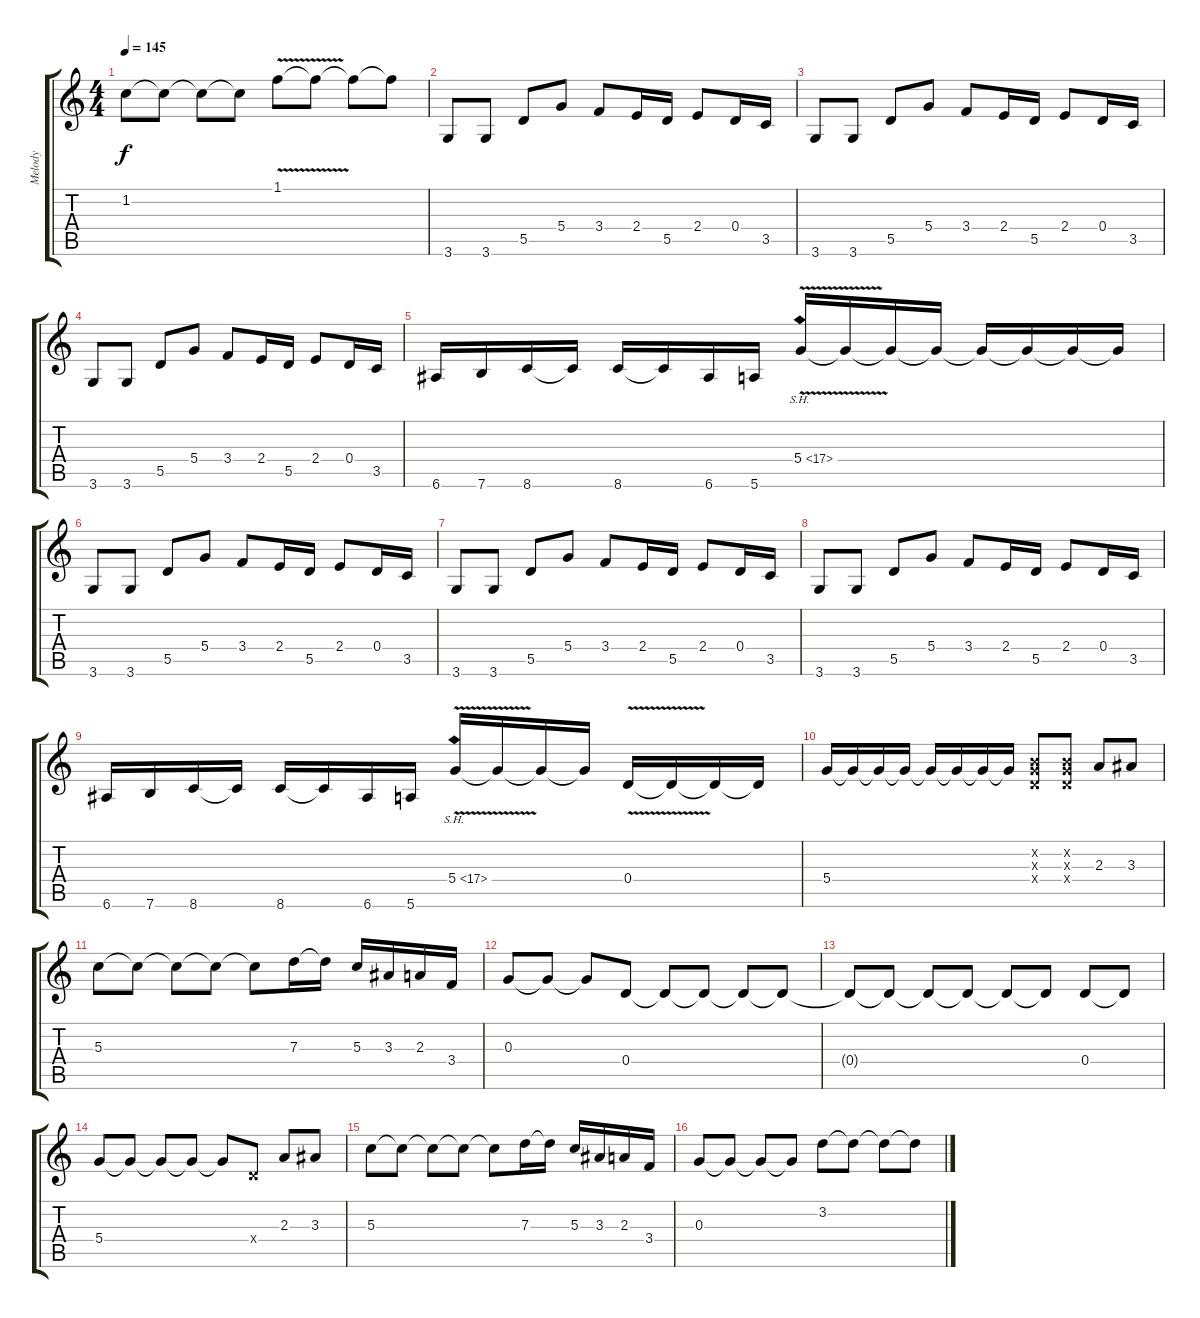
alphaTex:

\track ("Melody" "Melody") {instrument distortionguitar}
\staff {score tabs}
\tuning (E4 B3 G3 D3 A2 E2) {hide}
\ts (4 4)
\tempo 145
\clef g2
\ks c
1.2.8{dy f} 1.2{t}.8 1.2{t}.8 1.2{t}.8 1.1{v}.8 1.1{t}.8 1.1{t}.8 1.1{t}.8 |
3.6.8 3.6.8 5.5.8 5.4.8 3.4.8 2.4.16 5.5.16 2.4.8 0.4.16 3.5.16 |
3.6.8 3.6.8 5.5.8 5.4.8 3.4.8 2.4.16 5.5.16 2.4.8 0.4.16 3.5.16 |
3.6.8 3.6.8 5.5.8 5.4.8 3.4.8 2.4.16 5.5.16 2.4.8 0.4.16 3.5.16 |
6.6.16 7.6.16 8.6.16 8.6{t}.16 8.6.16 8.6{t}.16 6.6.16 5.6.16 5.4{sh 12 v}.16 5.4{t}.16 5.4{t}.16 5.4{t}.16 5.4{t}.16 5.4{t}.16 5.4{t}.16 5.4{t}.16 |
3.6.8 3.6.8 5.5.8 5.4.8 3.4.8 2.4.16 5.5.16 2.4.8 0.4.16 3.5.16 |
3.6.8 3.6.8 5.5.8 5.4.8 3.4.8 2.4.16 5.5.16 2.4.8 0.4.16 3.5.16 |
3.6.8 3.6.8 5.5.8 5.4.8 3.4.8 2.4.16 5.5.16 2.4.8 0.4.16 3.5.16 |
6.6.16 7.6.16 8.6.16 8.6{t}.16 8.6.16 8.6{t}.16 6.6.16 5.6.16 5.4{sh 12 v}.16 5.4{t}.16 5.4{t}.16 5.4{t}.16 0.4{v}.16 0.4{t}.16 0.4{t}.16 0.4{t}.16 |
5.4.16 5.4{t}.16 5.4{t}.16 5.4{t}.16 5.4{t}.16 5.4{t}.16 5.4{t}.16 5.4{t}.16 (0.2{x} 0.3{x} 0.4{x}).8 (0.2{x} 0.3{x} 0.4{x}).8 2.3.8 3.3.8 |
5.3.8 5.3{t}.8 5.3{t}.8 5.3{t}.8 5.3{t}.8 7.3.16 7.3{t}.16 5.3.16 3.3.16 2.3.16 3.4.16 |
0.3.8 0.3{t}.8 0.3{t}.8 0.4.8 0.4{t}.8 0.4{t}.8 0.4{t}.8 0.4{t}.8 |
0.4{t}.8 0.4{t}.8 0.4{t}.8 0.4{t}.8 0.4{t}.8 0.4{t}.8 0.4.8 0.4{t}.8 |
5.4.8 5.4{t}.8 5.4{t}.8 5.4{t}.8 5.4{t}.8 0.4{x}.8 2.3.8 3.3.8 |
5.3.8 5.3{t}.8 5.3{t}.8 5.3{t}.8 5.3{t}.8 7.3.16 7.3{t}.16 5.3.16 3.3.16 2.3.16 3.4.16 |
0.3.8 0.3{t}.8 0.3{t}.8 0.3{t}.8 3.2.8 3.2{t}.8 3.2{t}.8 3.2{t}.8
